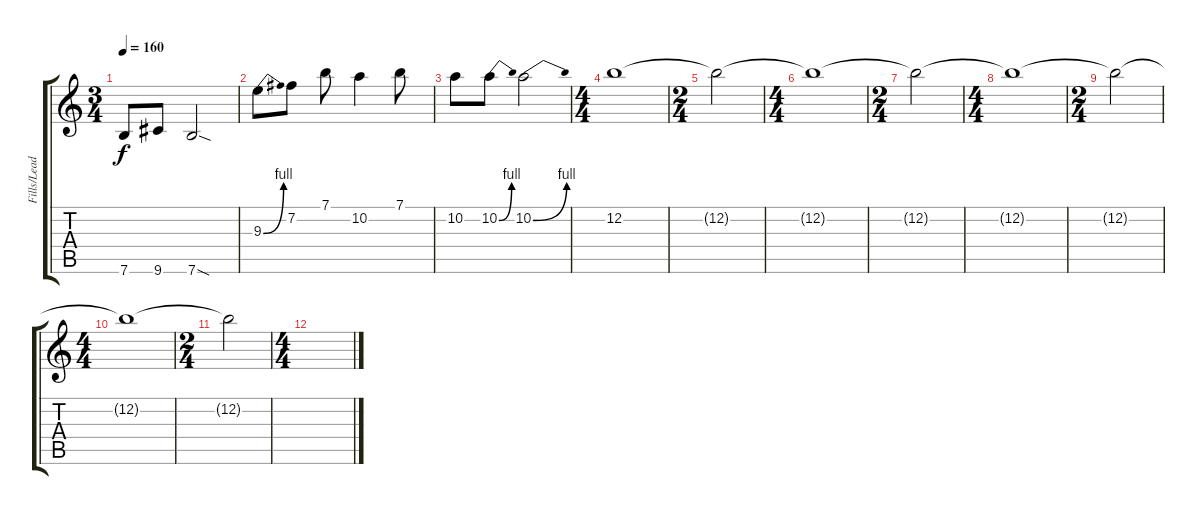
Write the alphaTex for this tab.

\track ("Fills/Leads" "Fills/Lead") {instrument distortionguitar}
\staff {score tabs}
\tuning (E4 B3 G3 D3 A2 E2) {hide}
\ts (3 4)
\tempo 160
\clef g2
\ks c
7.6.8{dy f} 9.6.8 7.6{sod}.2 |
9.3{be (bend 0 0 60 4)}.8 7.2.8 7.1.8 10.2.4 7.1.8 |
10.2.8 10.2{be (bend 0 0 60 4)}.8 10.2{be (bend 0 0 60 4)}.2 |
\ts (4 4)
12.2.1 |
\ts (2 4)
12.2{t}.2 |
\ts (4 4)
12.2{t}.1 |
\ts (2 4)
12.2{t}.2 |
\ts (4 4)
12.2{t}.1 |
\ts (2 4)
12.2{t}.2 |
\ts (4 4)
12.2{t}.1 |
\ts (2 4)
12.2{t}.2 |
\ts (4 4)
